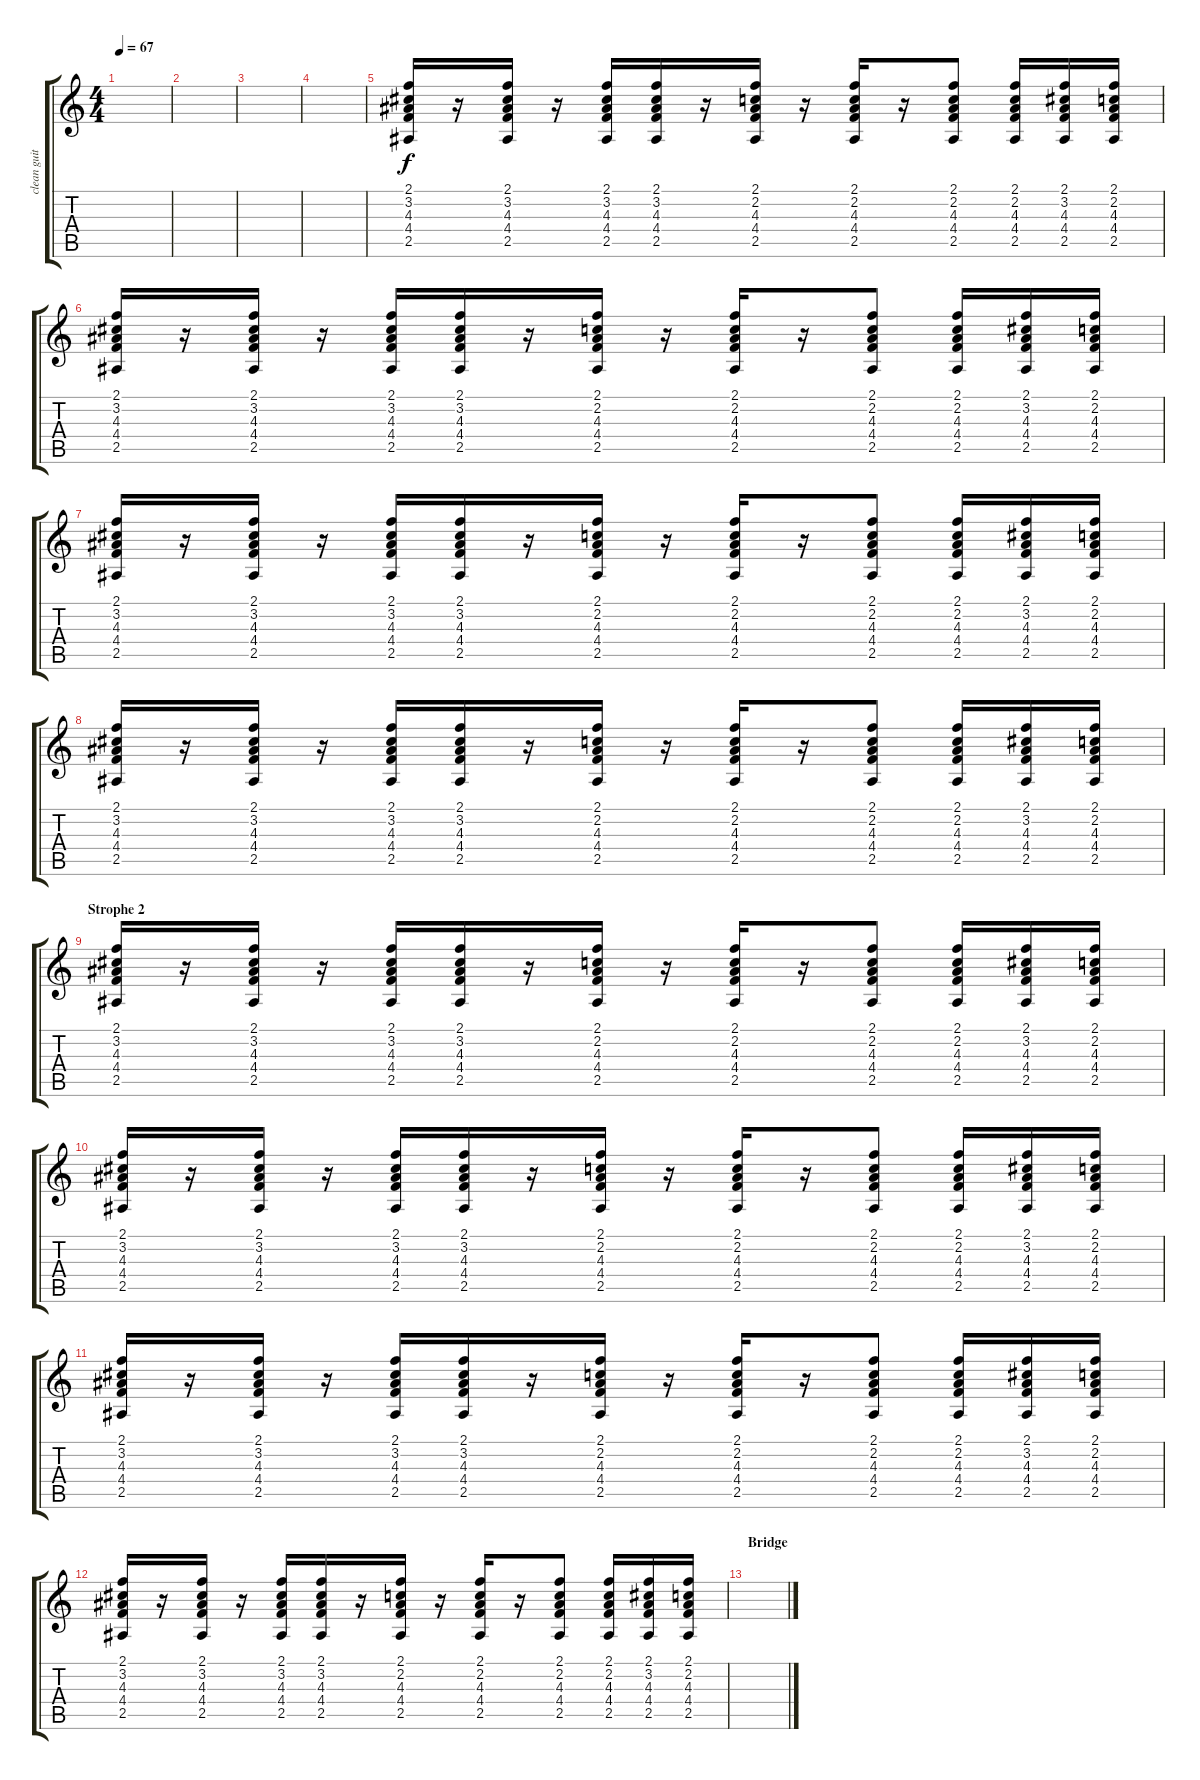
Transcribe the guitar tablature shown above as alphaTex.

\track ("clean guitar" "clean guit") {instrument electricguitarclean}
\staff {score tabs}
\tuning (Eb4 Bb3 Gb3 Db3 Ab2 Db2) {hide}
\ts (4 4)
\tempo 67
\clef g2
\ks c
|
|
|
|
(2.1 3.2 4.3 4.4 2.5).16 r.16 (2.1 3.2 4.3 4.4 2.5).16 r.16 (2.1 3.2 4.3 4.4 2.5).16 (2.1 3.2 4.3 4.4 2.5).16 r.16 (2.1 2.2 4.3 4.4 2.5).16 r.16 (2.1 2.2 4.3 4.4 2.5).16 r.16 (2.1 2.2 4.3 4.4 2.5).8 (2.1 2.2 4.3 4.4 2.5).16 (2.1 3.2 4.3 4.4 2.5).16 (2.1 2.2 4.3 4.4 2.5).16 |
(2.1 3.2 4.3 4.4 2.5).16 r.16 (2.1 3.2 4.3 4.4 2.5).16 r.16 (2.1 3.2 4.3 4.4 2.5).16 (2.1 3.2 4.3 4.4 2.5).16 r.16 (2.1 2.2 4.3 4.4 2.5).16 r.16 (2.1 2.2 4.3 4.4 2.5).16 r.16 (2.1 2.2 4.3 4.4 2.5).8 (2.1 2.2 4.3 4.4 2.5).16 (2.1 3.2 4.3 4.4 2.5).16 (2.1 2.2 4.3 4.4 2.5).16 |
(2.1 3.2 4.3 4.4 2.5).16 r.16 (2.1 3.2 4.3 4.4 2.5).16 r.16 (2.1 3.2 4.3 4.4 2.5).16 (2.1 3.2 4.3 4.4 2.5).16 r.16 (2.1 2.2 4.3 4.4 2.5).16 r.16 (2.1 2.2 4.3 4.4 2.5).16 r.16 (2.1 2.2 4.3 4.4 2.5).8 (2.1 2.2 4.3 4.4 2.5).16 (2.1 3.2 4.3 4.4 2.5).16 (2.1 2.2 4.3 4.4 2.5).16 |
(2.1 3.2 4.3 4.4 2.5).16 r.16 (2.1 3.2 4.3 4.4 2.5).16 r.16 (2.1 3.2 4.3 4.4 2.5).16 (2.1 3.2 4.3 4.4 2.5).16 r.16 (2.1 2.2 4.3 4.4 2.5).16 r.16 (2.1 2.2 4.3 4.4 2.5).16 r.16 (2.1 2.2 4.3 4.4 2.5).8 (2.1 2.2 4.3 4.4 2.5).16 (2.1 3.2 4.3 4.4 2.5).16 (2.1 2.2 4.3 4.4 2.5).16 |
\section ("" "Strophe 2")
(2.1 3.2 4.3 4.4 2.5).16 r.16 (2.1 3.2 4.3 4.4 2.5).16 r.16 (2.1 3.2 4.3 4.4 2.5).16 (2.1 3.2 4.3 4.4 2.5).16 r.16 (2.1 2.2 4.3 4.4 2.5).16 r.16 (2.1 2.2 4.3 4.4 2.5).16 r.16 (2.1 2.2 4.3 4.4 2.5).8 (2.1 2.2 4.3 4.4 2.5).16 (2.1 3.2 4.3 4.4 2.5).16 (2.1 2.2 4.3 4.4 2.5).16 |
(2.1 3.2 4.3 4.4 2.5).16 r.16 (2.1 3.2 4.3 4.4 2.5).16 r.16 (2.1 3.2 4.3 4.4 2.5).16 (2.1 3.2 4.3 4.4 2.5).16 r.16 (2.1 2.2 4.3 4.4 2.5).16 r.16 (2.1 2.2 4.3 4.4 2.5).16 r.16 (2.1 2.2 4.3 4.4 2.5).8 (2.1 2.2 4.3 4.4 2.5).16 (2.1 3.2 4.3 4.4 2.5).16 (2.1 2.2 4.3 4.4 2.5).16 |
(2.1 3.2 4.3 4.4 2.5).16 r.16 (2.1 3.2 4.3 4.4 2.5).16 r.16 (2.1 3.2 4.3 4.4 2.5).16 (2.1 3.2 4.3 4.4 2.5).16 r.16 (2.1 2.2 4.3 4.4 2.5).16 r.16 (2.1 2.2 4.3 4.4 2.5).16 r.16 (2.1 2.2 4.3 4.4 2.5).8 (2.1 2.2 4.3 4.4 2.5).16 (2.1 3.2 4.3 4.4 2.5).16 (2.1 2.2 4.3 4.4 2.5).16 |
(2.1 3.2 4.3 4.4 2.5).16 r.16 (2.1 3.2 4.3 4.4 2.5).16 r.16 (2.1 3.2 4.3 4.4 2.5).16 (2.1 3.2 4.3 4.4 2.5).16 r.16 (2.1 2.2 4.3 4.4 2.5).16 r.16 (2.1 2.2 4.3 4.4 2.5).16 r.16 (2.1 2.2 4.3 4.4 2.5).8 (2.1 2.2 4.3 4.4 2.5).16 (2.1 3.2 4.3 4.4 2.5).16 (2.1 2.2 4.3 4.4 2.5).16 |
\section ("" "Bridge")
